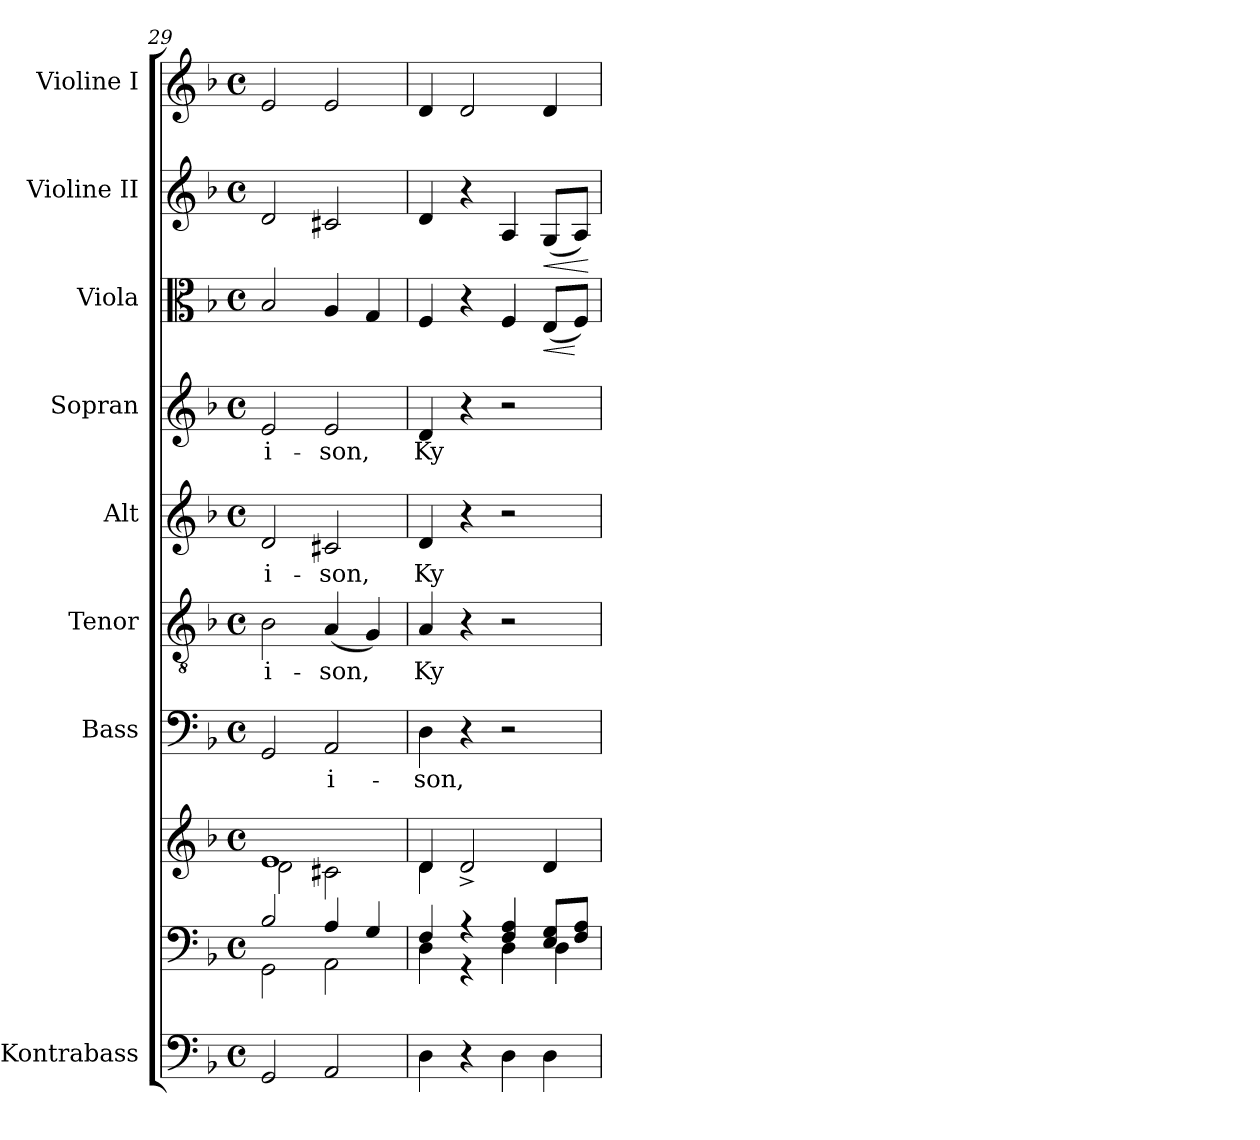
**kern	**kern	**kern	**kern	**text	**kern	**text	**kern	**text	**kern	**text	**kern	**dynam	**kern	**dynam	**kern
*part9	*part8	*part8	*part7	*part7	*part6	*part6	*part5	*part5	*part4	*part4	*part3	*part3	*part2	*part2	*part1
*staff10	*staff9	*staff8	*staff7	*staff7	*staff6	*staff6	*staff5	*staff5	*staff4	*staff4	*staff3	*staff3	*staff2	*staff2	*staff1
*I"Kontrabass	*	*	*I"Bass	*	*I"Tenor	*	*I"Alt	*	*I"Sopran	*	*I"Viola	*	*I"Violine II	*	*I"Violine I
*I'Kb.	*	*	*I'B.	*	*I'T.	*	*I'A.	*	*I'S.	*	*I'Vla.	*	*I'Vl. II	*	*I'Vl. I
*clefF4	*clefF4	*clefG2	*clefF4	*	*clefGv2	*	*clefG2	*	*clefG2	*	*clefC3	*	*clefG2	*	*clefG2
*ITrd7c12	*	*	*	*	*	*	*	*	*	*	*	*	*	*	*
*k[b-]	*k[b-]	*k[b-]	*k[b-]	*	*k[b-]	*	*k[b-]	*	*k[b-]	*	*k[b-]	*	*k[b-]	*	*k[b-]
*F:	*F:	*F:	*F:	*	*F:	*	*F:	*	*F:	*	*F:	*	*F:	*	*F:
*M4/4	*M4/4	*M4/4	*M4/4	*	*M4/4	*	*M4/4	*	*M4/4	*	*M4/4	*	*M4/4	*	*M4/4
*met(c)	*met(c)	*met(c)	*met(c)	*	*met(c)	*	*met(c)	*	*met(c)	*	*met(c)	*	*met(c)	*	*met(c)
=29	=29	=29	=29	=29	=29	=29	=29	=29	=29	=29	=29	=29	=29	=29	=29
*	*^	*^	*	*	*	*	*	*	*	*	*	*	*	*	*
!	!	!	!	!	!	!	!	!LO:LY:b	!	!LO:LY:b	!	!LO:LY:b	!	!	!	!	!
2GGG/	2B-/	2GG\	1e	2d\	2GG/	.	2B-\	-i-	2d/	-i-	2e/	-i-	2B-/	.	2d/	.	2e/
!	!	!	!	!	!	!LO:LY:b	!	!LO:LY:b	!	!LO:LY:b	!	!LO:LY:b	!	!	!	!	!
2AAA/	4A/	2AA\	.	2c#X\	2AA/	-i-	(<4A/	-son,	2c#X/	-son,	2e/	-son,	4A/	.	2c#X/	.	2e/
.	4G/	.	.	.	.	.	4G/)	.	.	.	.	.	4G/	.	.	.	.
!!LO:PB:g=z
=30	=30	=30	=30	=30	=30	=30	=30	=30	=30	=30	=30	=30	=30	=30	=30	=30	=30
!	!	!	!	!	!	!LO:LY:b	!	!LO:LY:b	!	!LO:LY:b	!	!LO:LY:b	!	!	!	!	!
4DD\	4F/	4D\	4d/	4d\	4D\	-son,	4A/	Ky-	4d/	Ky-	4d/	Ky-	4F/	.	4d/	.	4d/
4r	4r	4r	2d^</	2.ryy	4r	.	4r	.	4r	.	4r	.	4r	.	4r	.	2d/
4DD\	4F/ 4A/	4D\	.	.	2r	.	2r	.	2r	.	2r	.	4F/	.	4A/	.	.
!	!	!	!	!	!	!	!	!	!	!	!	!	!	!LO:HP:b	!	!LO:HP:b	!
4DD\	8E/ 8G/L	4D\	4d/	.	.	.	.	.	.	.	.	.	(<8E/L	<	(<8G/L	<	4d/
.	8F/ 8A/J	.	.	.	.	.	.	.	.	.	.	.	8F/J)	[	8A/J)	.	.
*	*v	*v	*	*	*	*	*	*	*	*	*	*	*	*	*	*	*
*	*	*v	*v	*	*	*	*	*	*	*	*	*	*	*	*	*
.	.	.	.	.	.	.	.	.	.	.	.	.	.	[	.
=	=	=	=	=	=	=	=	=	=	=	=	=	=	=	=
*-	*-	*-	*-	*-	*-	*-	*-	*-	*-	*-	*-	*-	*-	*-	*-
